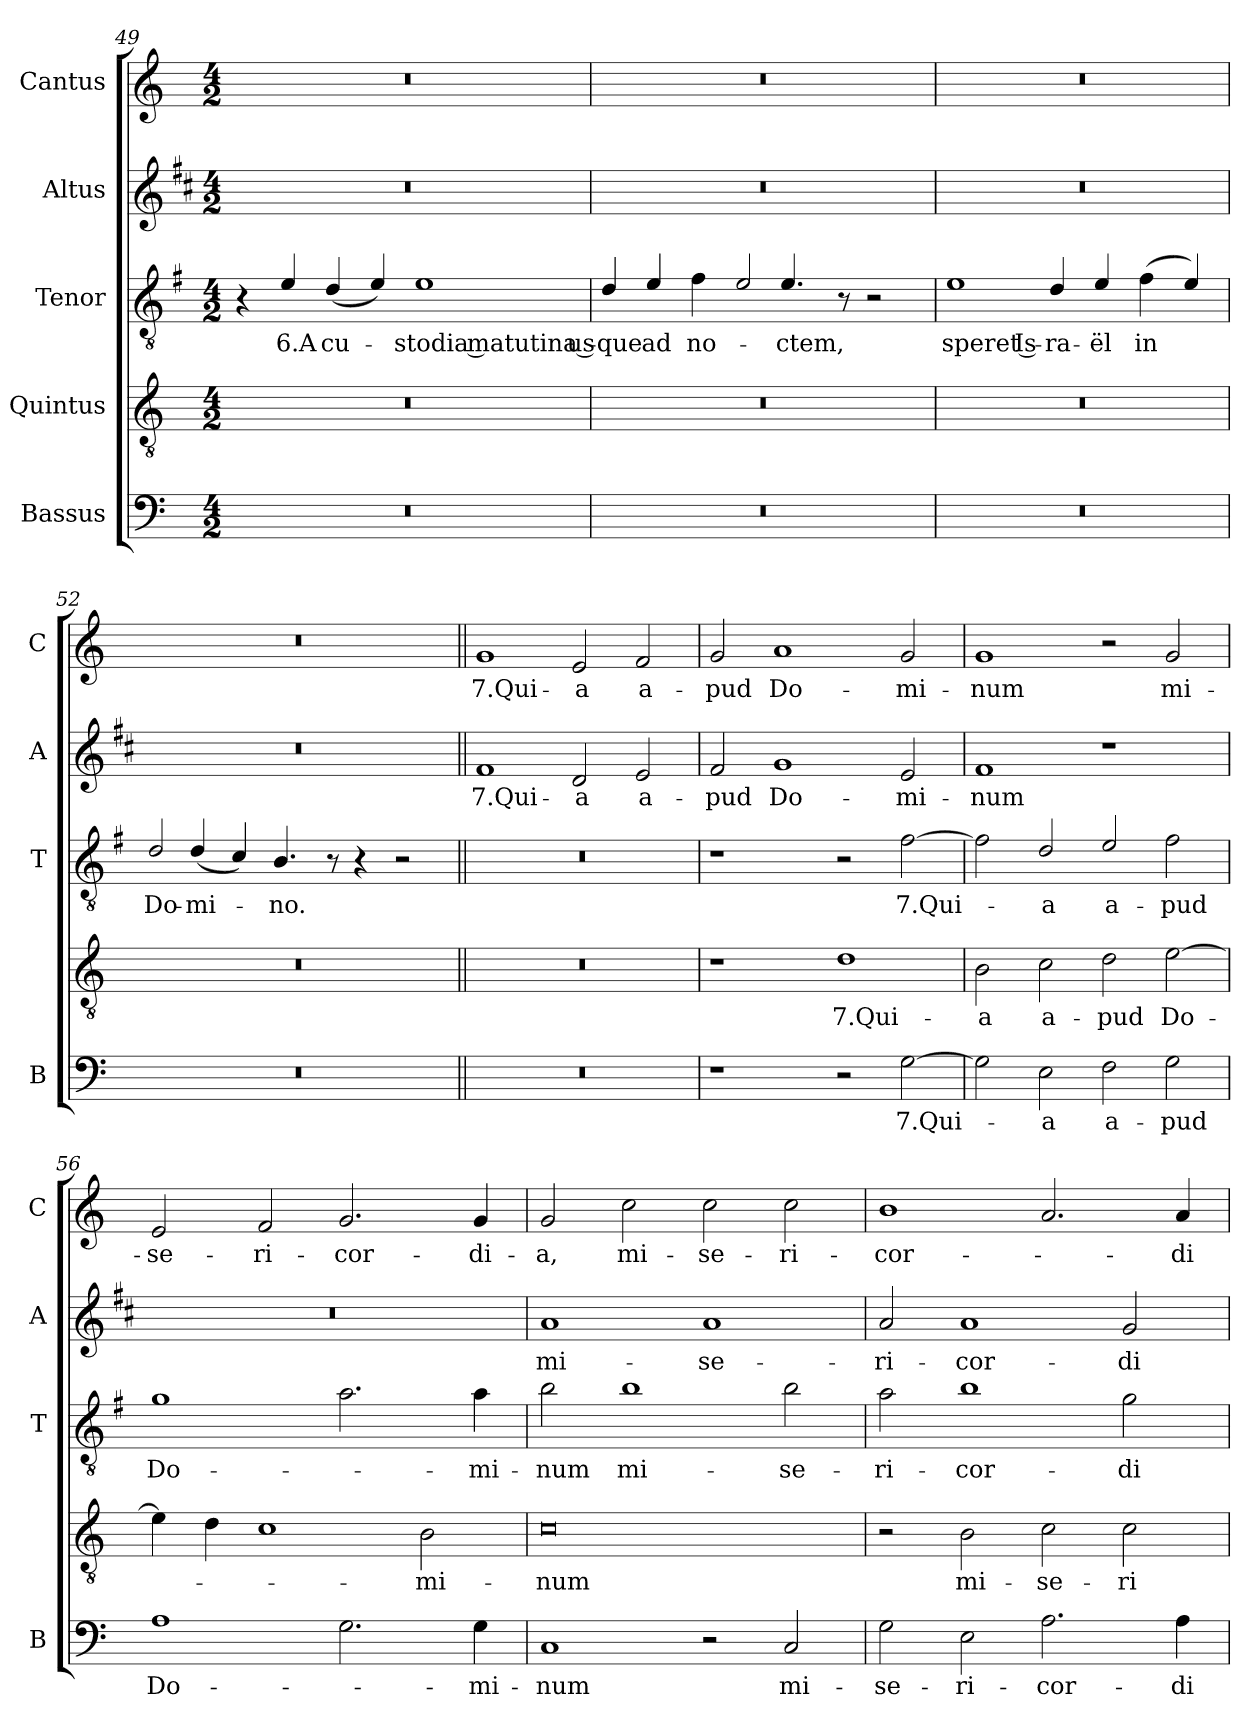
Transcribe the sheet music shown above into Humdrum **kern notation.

**kern	**text	**kern	**text	**kern	**text	**kern	**text	**kern	**text
*part5	*part5	*part4	*part4	*part3	*part3	*part2	*part2	*part1	*part1
*staff5	*staff5	*staff4	*staff4	*staff3	*staff3	*staff2	*staff2	*staff1	*staff1
*I"Bassus	*	*I"Quintus	*	*I"Tenor	*	*I"Altus	*	*I"Cantus	*
*I'B	*	*	*	*I'T	*	*I'A	*	*I'C	*
!!LO:LB:g=z
*clefF4	*	*clefGv2	*	*clefGv2	*	*clefG2	*	*clefG2	*
*	*	*	*	*ITrd4c7	*	*ITrd1c2	*	*	*
*k[]	*	*k[]	*	*k[]	*	*k[]	*	*k[]	*
*C:	*	*C:	*	*C:	*	*C:	*	*C:	*
*M4/2	*	*M4/2	*	*M4/2	*	*M4/2	*	*M4/2	*
=49	=49	=49	=49	=49	=49	=49	=49	=49	=49
0r	.	0r	.	4r	.	0r	.	0r	.
!	!	!	!	!	!LO:LY:b	!	!	!	!
.	.	.	.	4A/	6.A	.	.	.	.
!	!	!	!	!	!LO:LY:b	!	!	!	!
.	.	.	.	(<4G/	cu-	.	.	.	.
.	.	.	.	4A/)	.	.	.	.	.
!	!	!	!	!	!LO:LY:b	!	!	!	!
.	.	.	.	1A	-stodia matutina us-	.	.	.	.
=50	=50	=50	=50	=50	=50	=50	=50	=50	=50
!	!	!	!	!	!LO:LY:b	!	!	!	!
0r	.	0r	.	4G/	-que	0r	.	0r	.
!	!	!	!	!	!LO:LY:b	!	!	!	!
.	.	.	.	4A/	ad	.	.	.	.
!	!	!	!	!	!LO:LY:b	!	!	!	!
.	.	.	.	4B\	no-	.	.	.	.
!	!	!	!	!LO:N:head=open	!	!	!	!	!
.	.	.	.	4A/	.	.	.	.	.
!	!	!	!	!	!LO:LY:b	!	!	!	!
.	.	.	.	4.A/	-ctem,	.	.	.	.
.	.	.	.	8r	.	.	.	.	.
.	.	.	.	2r	.	.	.	.	.
=51	=51	=51	=51	=51	=51	=51	=51	=51	=51
!	!	!	!	!	!LO:LY:b	!	!	!	!
0r	.	0r	.	1A	speret Is-	0r	.	0r	.
!	!	!	!	!	!LO:LY:b	!	!	!	!
.	.	.	.	4G/	-ra-	.	.	.	.
!	!	!	!	!	!LO:LY:b	!	!	!	!
.	.	.	.	4A/	-ël	.	.	.	.
!	!	!	!	!	!LO:LY:b	!	!	!	!
.	.	.	.	(>4B\	in	.	.	.	.
.	.	.	.	4A/)	.	.	.	.	.
=52	=52	=52	=52	=52	=52	=52	=52	=52	=52
!	!	!	!	!LO:N:head=open	!LO:LY:b	!	!	!	!
0r	.	0r	.	4G/	Do-	0r	.	0r	.
!	!	!	!	!	!LO:LY:b	!	!	!	!
.	.	.	.	(<4G/	-mi-	.	.	.	.
.	.	.	.	4F/)	.	.	.	.	.
!	!	!	!	!	!LO:LY:b	!	!	!	!
.	.	.	.	4.E/	-no.	.	.	.	.
.	.	.	.	8r	.	.	.	.	.
.	.	.	.	4r	.	.	.	.	.
.	.	.	.	2r	.	.	.	.	.
!!LO:PB:g=z
=53||	=53||	=53||	=53||	=53||	=53||	=53||	=53||	=53||	=53||
!	!	!	!	!	!	!	!LO:LY:b	!	!LO:LY:b
0r	.	0r	.	0r	.	1e	7.Qui-	1g	7.Qui-
!	!	!	!	!	!	!	!LO:LY:b	!	!LO:LY:b
.	.	.	.	.	.	2c/	-a	2e/	-a
!	!	!	!	!	!	!	!LO:LY:b	!	!LO:LY:b
.	.	.	.	.	.	2d/	a-	2f/	a-
=54	=54	=54	=54	=54	=54	=54	=54	=54	=54
!	!	!	!	!	!	!	!LO:LY:b	!	!LO:LY:b
1r	.	1r	.	1r	.	2e/	-pud	2g/	-pud
!	!	!	!	!	!	!	!LO:LY:b	!	!LO:LY:b
.	.	.	.	.	.	1f	Do-	1a	Do-
!	!	!	!LO:LY:b	!	!	!	!	!	!
2r	.	1d	7.Qui-	2r	.	.	.	.	.
!	!LO:LY:b	!	!	!	!LO:LY:b	!	!LO:LY:b	!	!LO:LY:b
[2G\	7.Qui-	.	.	[2B\	7.Qui-	2d/	-mi-	2g/	-mi-
=55	=55	=55	=55	=55	=55	=55	=55	=55	=55
!	!	!	!LO:LY:b	!	!	!	!LO:LY:b	!	!LO:LY:b
2G\]	.	2B\	-a	2B\]	.	1e	-num	1g	-num
!	!LO:LY:b	!	!LO:LY:b	!	!LO:LY:b	!	!	!	!
2E\	-a	2c\	a-	2G/	-a	.	.	.	.
!	!LO:LY:b	!	!LO:LY:b	!	!LO:LY:b	!	!	!	!
2F\	a-	2d\	-pud	2A/	a-	1r	.	2r	.
!	!LO:LY:b	!	!LO:LY:b	!	!LO:LY:b	!	!	!	!LO:LY:b
2G\	-pud	[2e\	Do-	2B\	-pud	.	.	2g/	mi-
=56	=56	=56	=56	=56	=56	=56	=56	=56	=56
!	!LO:LY:b	!	!	!	!LO:LY:b	!	!	!	!LO:LY:b
1A	Do-	4e\]	.	1c	Do-	0r	.	2e/	-se-
.	.	4d\	.	.	.	.	.	.	.
!	!	!	!	!	!	!	!	!	!LO:LY:b
.	.	1c	.	.	.	.	.	2f/	-ri-
!	!	!	!	!	!	!	!	!	!LO:LY:b
2.G\	.	.	.	2.d\	.	.	.	2.g/	-cor-
!	!	!	!LO:LY:b	!	!	!	!	!	!
.	.	2B\	-mi-	.	.	.	.	.	.
!	!LO:LY:b	!	!	!	!LO:LY:b	!	!	!	!LO:LY:b
4G\	-mi-	.	.	4d\	-mi-	.	.	4g/	-di-
=57	=57	=57	=57	=57	=57	=57	=57	=57	=57
!	!LO:LY:b	!	!LO:LY:b	!	!LO:LY:b	!	!LO:LY:b	!	!LO:LY:b
1C	-num	0c	-num	2e\	-num	1g	mi-	2g/	-a,
!	!	!	!	!	!LO:LY:b	!	!	!	!LO:LY:b
.	.	.	.	1e	mi-	.	.	2cc\	mi-
!	!	!	!	!	!	!	!LO:LY:b	!	!LO:LY:b
2r	.	.	.	.	.	1g	-se-	2cc\	-se-
!	!LO:LY:b	!	!	!	!LO:LY:b	!	!	!	!LO:LY:b
2C/	mi-	.	.	2e\	-se-	.	.	2cc\	-ri-
=58	=58	=58	=58	=58	=58	=58	=58	=58	=58
!	!LO:LY:b	!	!	!	!LO:LY:b	!	!LO:LY:b	!	!LO:LY:b
2G\	-se-	2r	.	2d\	-ri-	2g/	-ri-	1b	-cor-
!	!LO:LY:b	!	!LO:LY:b	!	!LO:LY:b	!	!LO:LY:b	!	!
2E\	-ri-	2B\	mi-	1e	-cor-	1g	-cor-	.	.
!	!LO:LY:b	!	!LO:LY:b	!	!	!	!	!	!
2.A\	-cor-	2c\	-se-	.	.	.	.	2.a/	.
!	!	!	!LO:LY:b	!	!LO:LY:b	!	!LO:LY:b	!	!
.	.	2c\	-ri-	2c\	-di-	2f/	-di-	.	.
!	!LO:LY:b	!	!	!	!	!	!	!	!LO:LY:b
4A\	-di-	.	.	.	.	.	.	4a/	-di-
=	=	=	=	=	=	=	=	=	=
*-	*-	*-	*-	*-	*-	*-	*-	*-	*-
